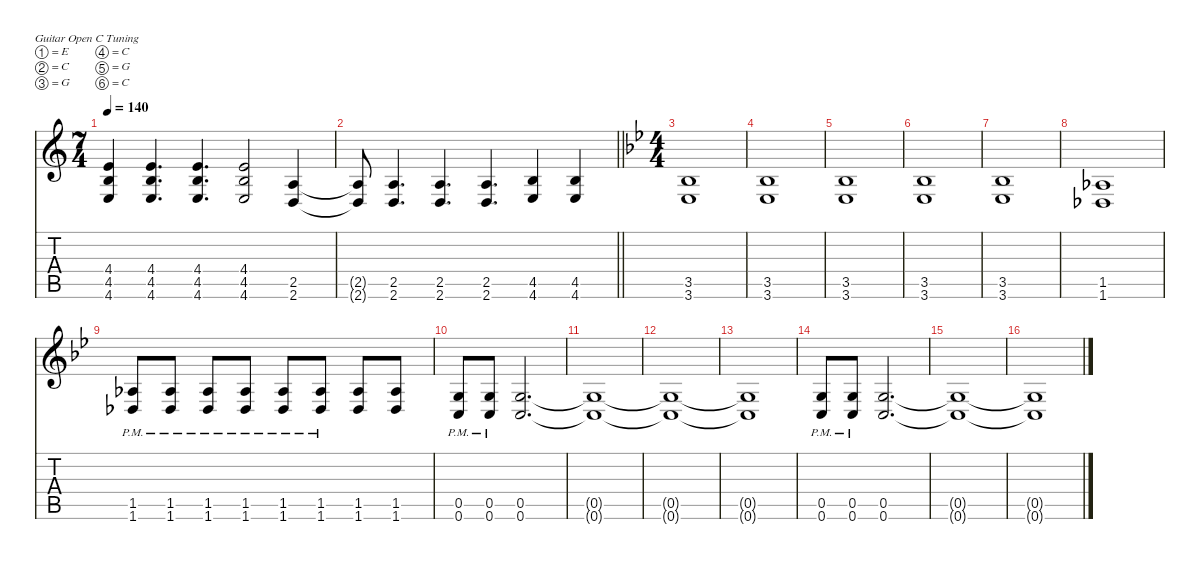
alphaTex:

\defaultSystemsLayout 4
\hideDynamics
\bracketExtendMode nobrackets
\singleTrackTrackNamePolicy hidden
\multiTrackTrackNamePolicy hidden
\firstSystemTrackNameMode fullname
\firstSystemTrackNameOrientation horizontal
\otherSystemsTrackNameOrientation horizontal
\track ("Guitar 2" "od.guit.") {instrument overdrivenguitar}
\staff {score tabs}
\tuning (E4 C4 G3 C3 G2 C2)
\ts (7 4)
\tempo 140
\clef g2
\ks aminor
(4.4{t} 4.5{t} 4.6{t}).4{dy f beam Up} (4.4 4.5 4.6).4{d beam Up} (4.4 4.5 4.6).4{d beam Up} (4.4 4.5 4.6).2{beam Up} (2.5 2.6).4{beam Up} |
\barLineRight lightlight
(2.5{t} 2.6{t}).8{beam Up} (2.5 2.6).4{d beam Up} (2.5 2.6).4{d beam Up} (2.5 2.6).4{d beam Up} (4.5 4.6).4{beam Up} (4.5 4.6).4{beam Up} |
\ts (4 4)
\beaming (8 2 2 2 2)
\ks gminor
(3.5{acc b} 3.6{acc b}).1{beam Up} |
(3.5{acc b} 3.6{acc b}).1{beam Up} |
(3.5{acc b} 3.6{acc b}).1{beam Up} |
(3.5{acc b} 3.6{acc b}).1{beam Up} |
(3.5{acc b} 3.6{acc b}).1{beam Up} |
(1.5{acc b} 1.6{acc b}).1{beam Up} |
(1.5{pm acc b} 1.6{pm acc b}).8{beam Up} (1.5{pm acc b} 1.6{pm acc b}).8{beam Up} (1.5{pm acc b} 1.6{pm acc b}).8{beam Up} (1.5{pm acc b} 1.6{pm acc b}).8{beam Up} (1.5{pm acc b} 1.6{pm acc b}).8{beam Up} (1.5{pm acc b} 1.6{pm acc b}).8{beam Up} (1.5{acc b} 1.6{acc b}).8{beam Up} (1.5{acc b} 1.6{acc b}).8{beam Up} |
(0.5{pm acc forcenatural} 0.6{pm acc forcenatural}).8{beam Up} (0.5{pm acc forcenatural} 0.6{pm acc forcenatural}).8{beam Up} (0.5{acc forcenatural} 0.6{acc forcenatural}).2{d beam Up} |
(0.5{t acc forcenatural} 0.6{t acc forcenatural}).1{beam Up} |
(0.5{t acc forcenatural} 0.6{t acc forcenatural}).1{beam Up} |
(0.5{t acc forcenatural} 0.6{t acc forcenatural}).1{beam Up} |
(0.5{pm acc forcenatural} 0.6{pm acc forcenatural}).8{beam Up} (0.5{pm acc forcenatural} 0.6{pm acc forcenatural}).8{beam Up} (0.5{acc forcenatural} 0.6{acc forcenatural}).2{d beam Up} |
(0.5{t acc forcenatural} 0.6{t acc forcenatural}).1{beam Up} |
(0.5{t acc forcenatural} 0.6{t acc forcenatural}).1{beam Up}
